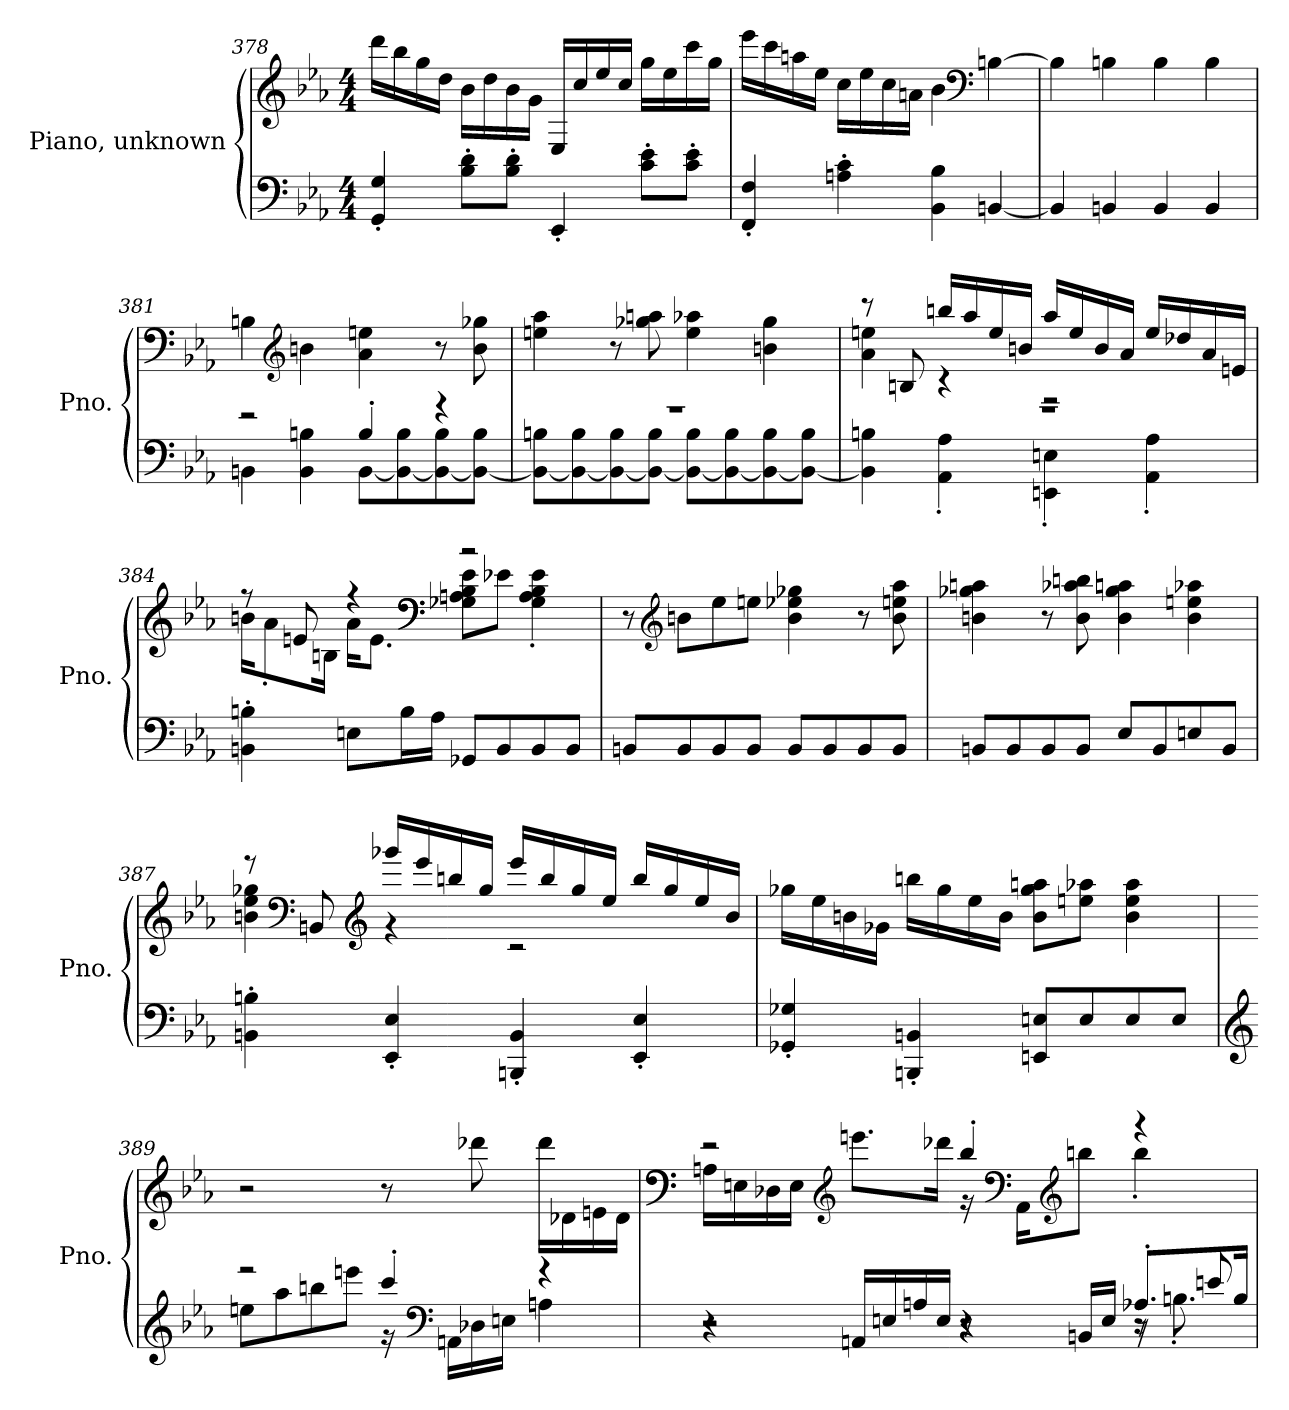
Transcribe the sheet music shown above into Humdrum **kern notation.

**kern	**kern
*part1	*part1
*staff2	*staff1
*I"Piano, unknown	*
*I'Pno.	*
*clefF4	*clefG2
*k[b-e-a-]	*k[b-e-a-]
*M4/4	*M4/4
=378	=378
4GG/' 4G/'	16ddd\LL
.	16bb-\
.	16gg\
.	16dd\JJ
8B-\' 8d\'L	16b-\LL
.	16dd\
8B-\' 8d\'J	16b-\
.	16g\JJ
4EE-'/	16E-/LL
.	16cc/
.	16ee-/
.	16cc/JJ
8c\' 8e-\'L	16gg\LL
.	16ee-\
8c\' 8e-\'J	16ccc\
.	16gg\JJ
!!LO:LB:g=z
=379	=379
4FF/' 4F/'	16eee-\LL
.	16ccc\
.	16aan\
.	16ee-\JJ
4An\' 4c\'	16cc\LL
.	16ee-\
.	16cc\
.	16an\JJ
4BB-\ 4B-\	4b-\
*	*clefF4
[4BBn/	[4Bn\
=380	=380
4BB/]	4B\]
4BBn/	4Bn\
4BB/	4B\
4BB/	4B\
=381	=381
*^	*
2r	4BBn\	4Bn\
*	*	*clefG2
.	4BB\ 4Bn\	4bn\
4B'/	[8BB\L	4a-\ 4een\
.	8BB\_ 8B\	.
4r	8BB\_ 8B\	8r
.	8BB\_ 8B\J	8b\ 8gg-X\
!!LO:PB:g=z
=382	=382	=382
1r	8BB\_ 8Bn\L	4een\ 4aa-\
.	8BB\_ 8B\	.
.	8BB\_ 8B\	8r
.	8BB\_ 8B\J	8gg-X\ 8aan\
.	8BB\_ 8B\L	4ee\ 4aa-X\
.	8BB\_ 8B\	.
.	8BB\_ 8B\	4bn\ 4gg-\
.	8BB\_ 8B\J	.
=383	=383	=383
*	*	*^
1r	4BB\] 4Bn\	8r	4a-\ 4een\
.	.	8Bn/	.
.	4AA-\' 4A-\'	16bbn/LL	4r
.	.	16aa-/	.
.	.	16ee/	.
.	.	16bn/JJ	.
.	4EEn\' 4En\'	16aa-/LL	2r
.	.	16ee/	.
.	.	16b/	.
.	.	16a-/JJ	.
.	4AA-\' 4A-\'	16ee/LL	.
.	.	16dd-X/	.
.	.	16a-/	.
.	.	16en/JJ	.
*v	*v	*	*
!!LO:LB:g=z	!!
=384	=384	=384
4BBn\' 4Bn\'	8r	16bn\KL
.	.	8a-'\
.	8en/	.
.	.	16Bn\Jk
8En\L	4r	16a-\KL
.	.	8.e\J
16B\L	.	.
16A-\JJ	.	.
*	*clefF4	*
8GG-X/L	2r	8G-X\ 8An\ 8B\ 8e\L
8BB/	.	8e-X\J
8BB/	.	4G-\' 4A\' 4B\' 4e-\'
8BB/J	.	.
*	*v	*v
=385	=385
8BBn/L	8r
*	*clefG2
8BB/	8bn\L
8BB/	8ee-\
8BB/J	8een\J
8BB/L	4b\ 4ee-X\ 4gg-X\
8BB/	.
8BB/	8r
8BB/J	8b\ 8een\ 8aa-\
!!LO:LB:g=z
=386	=386
8BBn/L	4bn\ 4gg-X\ 4aan\
8BB/	.
8BB/	8r
8BB/J	8b\ 8aa-X\ 8bbn\
8E-/L	4b\ 4gg-\ 4aan\
8BB/	.
8En/	4b\ 4een\ 4aa-X\
8BB/J	.
=387	=387
*	*^
4BBn\' 4Bn\'	8r	4bn\ 4ee-\ 4gg-X\
*	*clefF4	*
.	8BBn/	.
*	*clefG2	*
4EE-/' 4E-/'	16ggg-X/LL	4r
.	16eee-/	.
.	16bbn/	.
.	16gg-/JJ	.
4BBBn/' 4BB/'	16eee-/LL	2r
.	16bb/	.
.	16gg-/	.
.	16ee-/JJ	.
4EE-/' 4E-/'	16bb/LL	.
.	16gg-/	.
.	16ee-/	.
.	16b/JJ	.
*	*v	*v
!!LO:LB:g=z
=388	=388
4GG-X/' 4G-X/'	16gg-X\LL
.	16ee-\
.	16bn\
.	16g-X\JJ
4BBBn/' 4BBn/'	16bbn\LL
.	16gg-\
.	16ee-\
.	16b\JJ
8EEn/ 8En/L	8b\ 8gg-\ 8aan\L
8E/	8een\ 8aa-X\J
8E/	4b\ 4ee\ 4aa-\
8E/J	.
=389	=389
*clefG2	*
*^	*
2r	8een\L	2r
.	8aa-\	.
.	8bbn\	.
.	8eeen\J	.
4ccc'/	16r	8r
*clefF4	*	*
.	16AAn\LL	.
.	16D-X\	8ddd-X\
.	16En\JJ	.
4r	4An\	16ddd-\LL
.	.	16d-X\
.	.	16en\
.	.	16d-\JJ
*v	*v	*
!!LO:LB:g=z
=390	=390
*	*clefF4
*^	*^
*	*^	*	*
2r	2r	4r	2r	16An\LL
.	.	.	.	16En\
.	.	.	.	16D-X\
.	.	.	.	16E\JJ
*	*	*	*clefG2	*
.	.	16AAn/LL	.	8.eeen\L
.	.	16En/	.	.
.	.	16An/	.	.
.	.	16E/JJ	.	16ddd-X\Jk
4r	4r	8r	4bb-'/	16r
*	*	*	*clefF4	*
.	.	.	.	16AA-\KL
*	*	*	*clefG2	*
.	.	16BBn/LL	.	8bbn\J
.	.	16E/JJ	.	.
8r	16r	8.A-X'/L	4r	4bb'\
.	8.Bn'\	.	.	.
8en/	.	.	.	.
.	.	16B/Jk	.	.
*v	*v	*v	*	*
*	*v	*v
=	=
*-	*-
